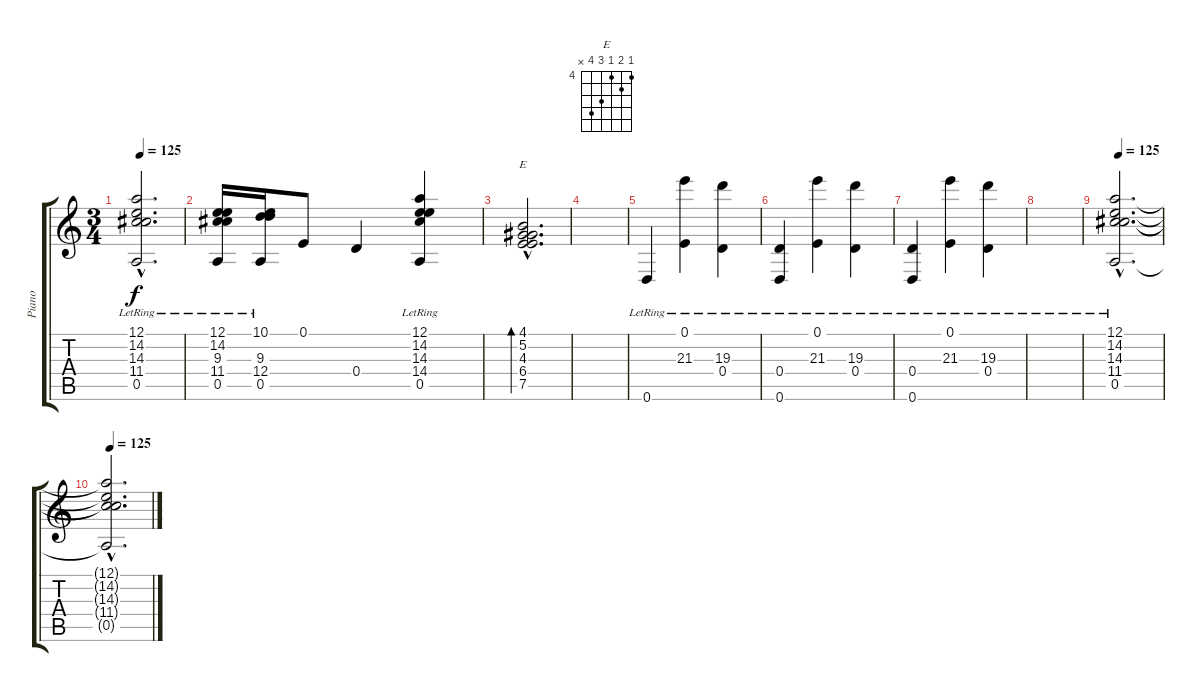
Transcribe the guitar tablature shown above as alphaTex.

\track ("Piano" "Piano") {instrument acousticgrandpiano}
\staff {score tabs}
\tuning (E4 B3 G4 D4 A3 D3) {hide}
\chord ("E" 4 5 4 6 7 x) {firstfret 4}
\ts (3 4)
\tempo 125
\clef g2
\ks c
(12.1{hac lr} 14.2{hac lr} 14.3{hac lr} 11.4{hac lr} 0.5{hac}).2{d dy f} |
(12.1{lr} 14.2{lr} 9.3{lr} 11.4{lr} 0.5).16 (10.1{lr} 9.3{lr} 12.4{lr} 0.5).16 0.1.8 0.4.4 (12.1{lr} 14.2{lr} 14.3{lr} 14.4{lr} 0.5).4 |
(4.1{hac} 5.2{hac} 4.3{hac} 6.4{hac} 7.5{hac}).2{d bd 120 ch "E"} |
|
0.6{lr}.4 (0.1{lr} 21.3{lr}).4 (19.3{lr} 0.4{lr}).4 |
(0.4{lr} 0.6).4 (0.1{lr} 21.3{lr}).4 (19.3{lr} 0.4{lr}).4 |
(0.4{lr} 0.6).4 (0.1{lr} 21.3{lr}).4 (19.3{lr} 0.4{lr}).4 |
|
\tempo 125
(12.1{hac lr} 14.2{hac lr} 14.3{hac lr} 11.4{hac lr} 0.5{hac}).2{d} |
\tempo 125
(12.1{hac t} 14.2{hac t} 14.3{hac t} 11.4{hac t} 0.5{hac t}).2{d}
